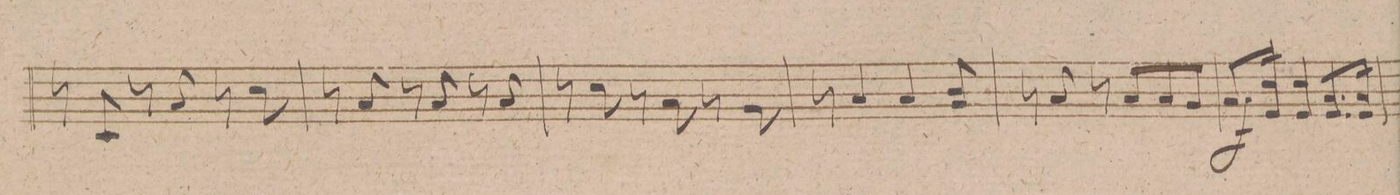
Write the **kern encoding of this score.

**kern	**dynam
*I"Violino 2do	*
*clefG2	*
*k[f#c#g#]	*
*M3/4	*
8r	.
8c#/	.
8r	.
8a/	.
8r	.
*8\right	*
8cc#\	.
=26	=26
8r	.
8a/	.
8r	.
8a/	.
8r	.
8a/	.
=27	=27
8r	.
8cc#\	.
8r	.
8a\	.
8r	.
8g#\	.
=28	=28
8r	.
4a/	.
4a/	.
8b/ 8g#/	.
=29	=29
8r	.
8a/	.
8r	.
8a/L	.
8a/	.
8g#/J	.
=30	=30
8.a/L	.
16cc#/Jk 16e/	f
4cc#/ 4e/	.
8.a/L 8.e/	.
16a/Jk 16e/	.
=31	=31
*-	*-
